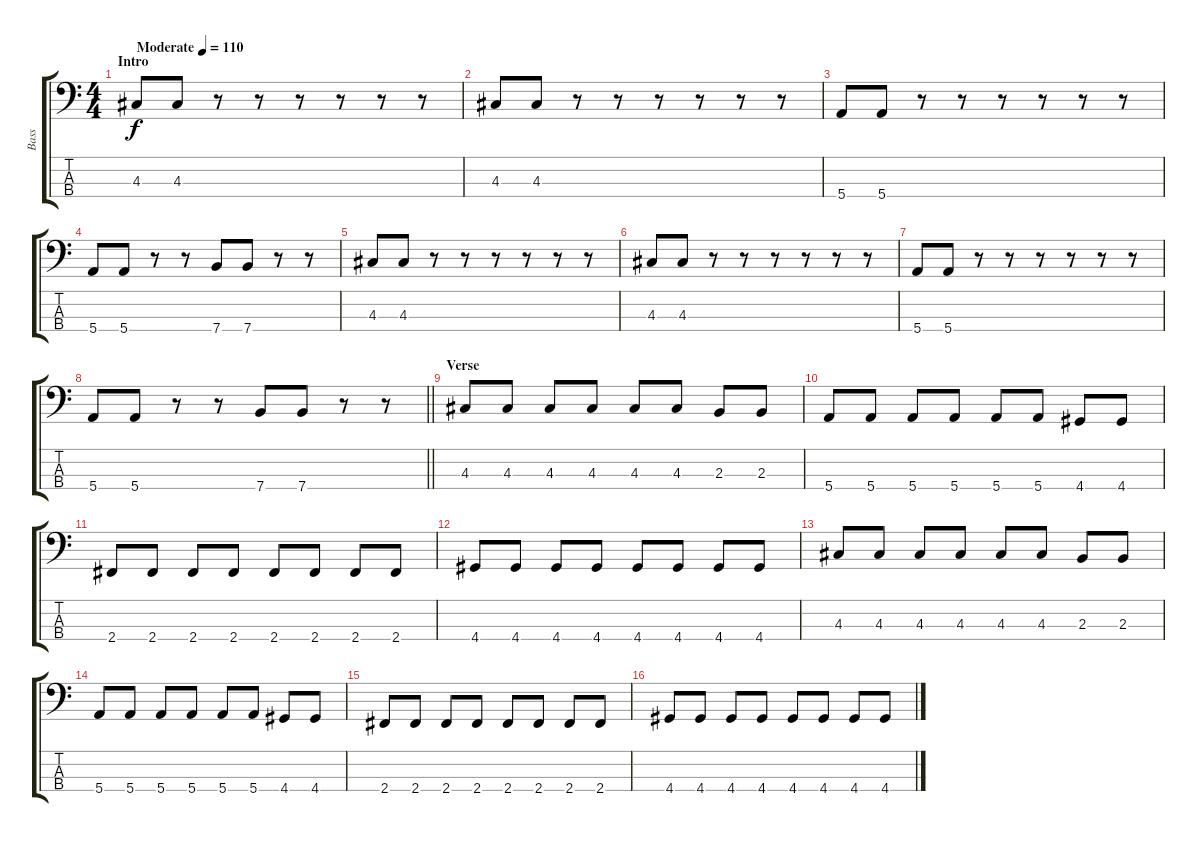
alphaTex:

\track ("Bass" "Bass") {instrument electricbassfinger}
\staff {score tabs}
\tuning (G2 D2 A1 E1) {hide}
\ts (4 4)
\section ("" "Intro")
\tempo (110 "Moderate")
\clef f4
\ks c
4.3.8{dy f instrument electricbassfinger} 4.3.8 r.8 r.8 r.8 r.8 r.8 r.8 |
4.3.8 4.3.8 r.8 r.8 r.8 r.8 r.8 r.8 |
5.4.8 5.4.8 r.8 r.8 r.8 r.8 r.8 r.8 |
5.4.8 5.4.8 r.8 r.8 7.4.8 7.4.8 r.8 r.8 |
4.3.8 4.3.8 r.8 r.8 r.8 r.8 r.8 r.8 |
4.3.8 4.3.8 r.8 r.8 r.8 r.8 r.8 r.8 |
5.4.8 5.4.8 r.8 r.8 r.8 r.8 r.8 r.8 |
\barLineRight lightlight
5.4.8 5.4.8 r.8 r.8 7.4.8 7.4.8 r.8 r.8 |
\section ("" "Verse")
4.3.8 4.3.8 4.3.8 4.3.8 4.3.8 4.3.8 2.3.8 2.3.8 |
5.4.8 5.4.8 5.4.8 5.4.8 5.4.8 5.4.8 4.4.8 4.4.8 |
2.4.8 2.4.8 2.4.8 2.4.8 2.4.8 2.4.8 2.4.8 2.4.8 |
4.4.8 4.4.8 4.4.8 4.4.8 4.4.8 4.4.8 4.4.8 4.4.8 |
4.3.8 4.3.8 4.3.8 4.3.8 4.3.8 4.3.8 2.3.8 2.3.8 |
5.4.8 5.4.8 5.4.8 5.4.8 5.4.8 5.4.8 4.4.8 4.4.8 |
2.4.8 2.4.8 2.4.8 2.4.8 2.4.8 2.4.8 2.4.8 2.4.8 |
4.4.8 4.4.8 4.4.8 4.4.8 4.4.8 4.4.8 4.4.8 4.4.8
